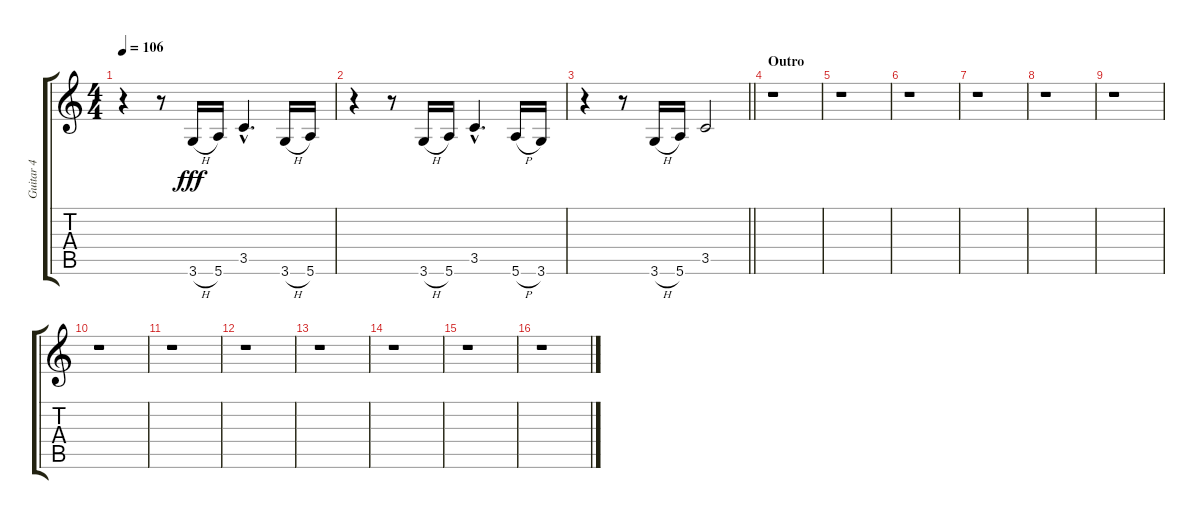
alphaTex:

\track ("Guitar 4" "Guitar 4") {instrument distortionguitar}
\staff {score tabs}
\tuning (E4 B3 G3 D3 A2 E2) {hide}
\ts (4 4)
\tempo 106
\clef g2
\ks c
r.4{dy fff} r.8 3.6{h}.16 5.6.16 3.5{hac}.4{d} 3.6{h}.16 5.6.16 |
r.4 r.8 3.6{h}.16 5.6.16 3.5{hac}.4{d} 5.6{h}.16 3.6.16 |
\barLineRight lightlight
r.4 r.8 3.6{h}.16 5.6.16 3.5.2 |
\section ("" "Outro")
r.1 |
r.1 |
r.1 |
r.1 |
r.1 |
r.1 |
r.1 |
r.1 |
r.1 |
r.1 |
r.1 |
r.1 |
r.1
